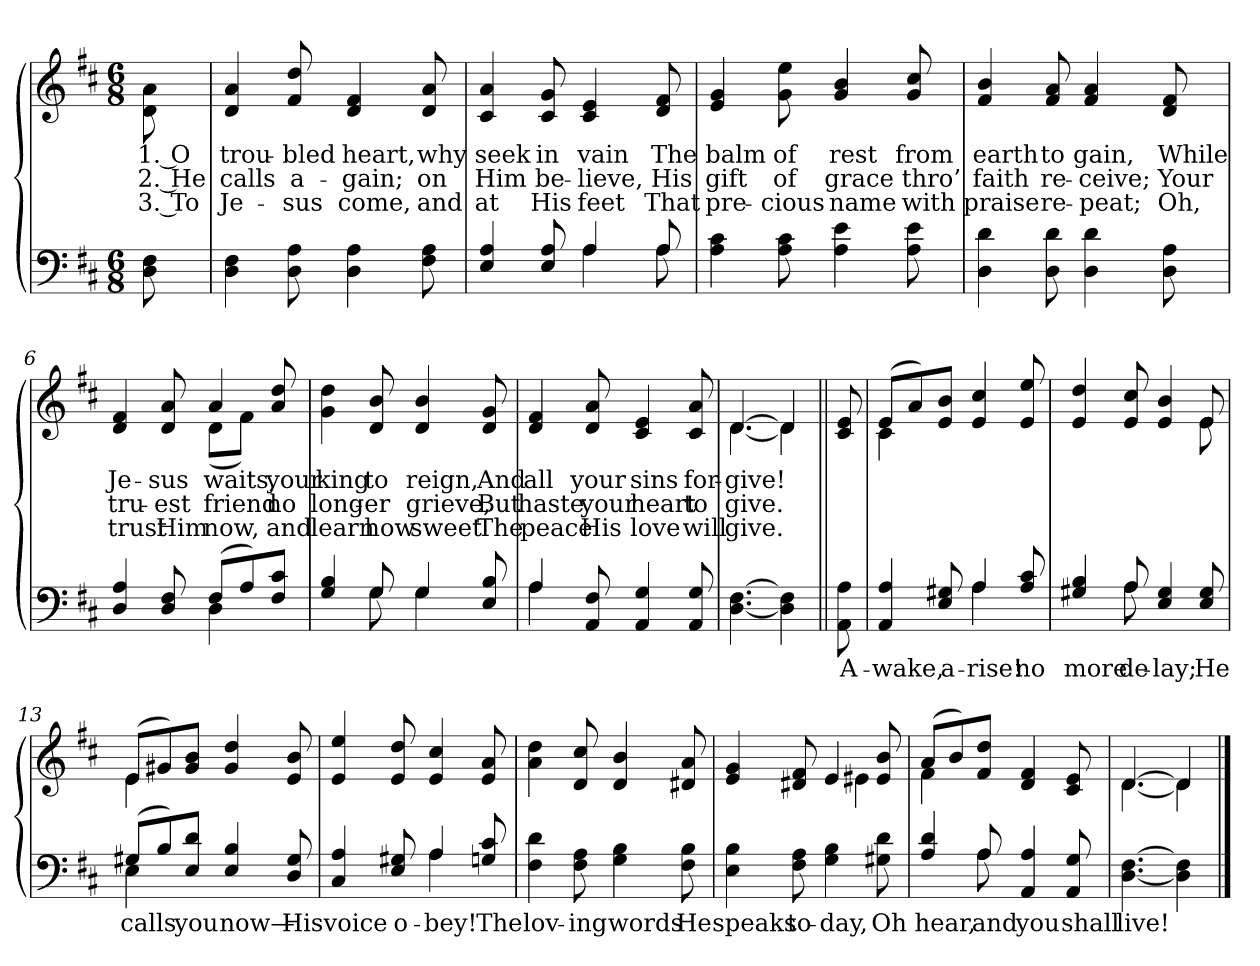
**kern	**text	**kern	**text	**text	**text
*part2	*part2	*part1	*part1	*part1	*part1
*staff2	*staff2	*staff1	*staff1	*staff1	*staff1
*clefF4	*	*clefG2	*	*	*
*k[f#c#]	*	*k[f#c#]	*	*	*
*D:	*	*D:	*	*	*
*M6/8	*	*M6/8	*	*	*
*MM110	*	*MM110	*	*	*
=1	=1	=1	=1	=1	=1
!	!LO:LY:b	!	!LO:LY:b	!LO:LY:b	!LO:LY:b
8D\ 8F#\	.	8d\ 8a\	1. O	2. He	3. To
=2	=2	=2	=2	=2	=2
!	!LO:LY:b	!	!LO:LY:b	!LO:LY:b	!LO:LY:b
4D\ 4F#\	.	4d/ 4a/	trou-	calls	Je-
!	!LO:LY:b	!	!LO:LY:b	!LO:LY:b	!LO:LY:b
8D\ 8A\	.	8f#/ 8dd/	-bled	a-	-sus
!	!LO:LY:b	!	!LO:LY:b	!LO:LY:b	!LO:LY:b
4D\ 4A\	.	4d/ 4f#/	heart,	-gain;	come,
!	!LO:LY:b	!	!LO:LY:b	!LO:LY:b	!LO:LY:b
8F#\ 8A\	.	8d/ 8a/	why	on	and
=3	=3	=3	=3	=3	=3
!	!LO:LY:b	!	!LO:LY:b	!LO:LY:b	!LO:LY:b
*^	*	*	*	*	*
4E/ 4A/	4.ryy	.	4c#/ 4a/	seek	Him	at
!	!	!LO:LY:b	!	!LO:LY:b	!LO:LY:b	!LO:LY:b
8E/ 8A/	.	.	8c#/ 8g/	in	be-	His
!	!	!LO:LY:b	!	!LO:LY:b	!LO:LY:b	!LO:LY:b
4A/	4A\	.	4c#/ 4e/	vain	-lieve,	feet
!	!	!LO:LY:b	!	!LO:LY:b	!LO:LY:b	!LO:LY:b
8A/	8A\	.	8d/ 8f#/	The	His	That
=4	=4	=4	=4	=4	=4	=4
!	!	!LO:LY:b	!	!LO:LY:b	!LO:LY:b	!LO:LY:b
*v	*v	*	*	*	*	*
4A\ 4c#\	.	4e/ 4g/	balm	gift	pre-
!	!LO:LY:b	!	!LO:LY:b	!LO:LY:b	!LO:LY:b
8A\ 8c#\	.	8g\ 8ee\	of	of	-cious
!	!LO:LY:b	!	!LO:LY:b	!LO:LY:b	!LO:LY:b
4A\ 4e\	.	4g/ 4b/	rest	grace	name
!	!LO:LY:b	!	!LO:LY:b	!LO:LY:b	!LO:LY:b
8A\ 8e\	.	8g/ 8cc#/	from	thro’	with
=5	=5	=5	=5	=5	=5
!	!LO:LY:b	!	!LO:LY:b	!LO:LY:b	!LO:LY:b
4D\ 4d\	.	4f#/ 4b/	earth	faith	praise
!	!LO:LY:b	!	!LO:LY:b	!LO:LY:b	!LO:LY:b
8D\ 8d\	.	8f#/ 8a/	to	re-	re-
!	!LO:LY:b	!	!LO:LY:b	!LO:LY:b	!LO:LY:b
4D\ 4d\	.	4f#/ 4a/	gain,	-ceive;	-peat;
!	!LO:LY:b	!	!LO:LY:b	!LO:LY:b	!LO:LY:b
8D\ 8A\	.	8d/ 8f#/	While	Your	Oh,
!!LO:LB:g=z
=6	=6	=6	=6	=6	=6
!	!LO:LY:b	!	!LO:LY:b	!LO:LY:b	!LO:LY:b
*^	*	*^	*	*	*
4D/ 4A/	4.ryy	.	4d/ 4f#/	4.ryy	Je-	tru-	trust
!	!	!LO:LY:b	!	!	!LO:LY:b	!LO:LY:b	!LO:LY:b
8D/ 8F#/	.	.	8d/ 8a/	.	-sus	-est	Him
!	!	!LO:LY:b	!	!	!LO:LY:b	!LO:LY:b	!LO:LY:b
(>8F#/L	4D\	.	4a/	(<8d\L	waits,	friend	now,
8A/)	.	.	.	8f#\J)	.	.	.
!	!	!LO:LY:b	!	!	!LO:LY:b	!LO:LY:b	!LO:LY:b
8F#/ 8c#/J	8ryy	.	8a/ 8dd/	8ryy	your	no	and
=7	=7	=7	=7	=7	=7	=7	=7
!	!	!LO:LY:b	!	!	!LO:LY:b	!LO:LY:b	!LO:LY:b
*	*	*	*v	*v	*	*	*
4G/ 4B/	4ryy	.	4g\ 4dd\	king	long-	learn
!	!	!LO:LY:b	!	!LO:LY:b	!LO:LY:b	!LO:LY:b
8G/	8G\	.	8d/ 8b/	to	-er	how
!	!	!LO:LY:b	!	!LO:LY:b	!LO:LY:b	!LO:LY:b
4G/	4G\	.	4d/ 4b/	reign,	grieve,	sweet
!	!	!LO:LY:b	!	!LO:LY:b	!LO:LY:b	!LO:LY:b
8E/ 8B/	8ryy	.	8d/ 8g/	And	But	The
=8	=8	=8	=8	=8	=8	=8
!	!	!LO:LY:b	!	!LO:LY:b	!LO:LY:b	!LO:LY:b
4A/	4A\	.	4d/ 4f#/	all	haste	peace
!	!	!LO:LY:b	!	!LO:LY:b	!LO:LY:b	!LO:LY:b
8AA/ 8F#/	2ryy	.	8d/ 8a/	your	your	His
!	!	!LO:LY:b	!	!LO:LY:b	!LO:LY:b	!LO:LY:b
4AA/ 4G/	.	.	4c#/ 4e/	sins	heart	love
!	!	!LO:LY:b	!	!LO:LY:b	!LO:LY:b	!LO:LY:b
8AA/ 8G/	.	.	8c#/ 8a/	for-	to	will
*v	*v	*	*	*	*	*
=9	=9	=9	=9	=9	=9
!	!LO:LY:b	!	!LO:LY:b	!LO:LY:b	!LO:LY:b
*	*	*^	*	*	*
[4.D\ [4.F#\	.	[4.d/	[4.d\	-give!	give.	give.
4D\] 4F#\]	.	4d/]	4d\]	.	.	.
=10||	=10||	=10||	=10||	=10||	=10||	=10||
!	!	!LO:TX:a:t=Refrain	!	!	!	!
!	!LO:LY:b	!	!	!	!	!
*	*	*v	*v	*	*	*
8AA\ 8A\	A-	8c#/ 8e/	.	.	.
=11	=11	=11	=11	=11	=11
!	!LO:LY:b	!	!	!	!
*^	*	*^	*	*	*
4AA/ 4A/	4.ryy	-wake,	(>8e/L	4c#\	.	.	.
.	.	.	8a/)	.	.	.	.
!	!	!LO:LY:b	!	!	!	!	!
8E/ 8G#X/	.	a-	8e/ 8b/J	2ryy	.	.	.
!	!	!LO:LY:b	!	!	!	!	!
4A/	4A\	-rise!	4e/ 4cc#/	.	.	.	.
!	!	!LO:LY:b	!	!	!	!	!
8A/ 8c#/	8ryy	no	8e/ 8ee/	.	.	.	.
!!LO:LB:g=z	!!
=12	=12	=12	=12	=12	=12	=12	=12
!	!	!LO:LY:b	!	!	!	!	!
4G#X/ 4B/	4ryy	more	4e/ 4dd/	8ryy	.	.	.
!	!	!LO:LY:b	!	!	!	!	!
*	*	*	*v	*v	*	*	*
8A/	8A\	de-	8e/ 8cc#/	.	.	.
!	!	!LO:LY:b	!	!	!	!
4E/ 4G#/	4.ryy	-lay;	4e/ 4b/	.	.	.
!	!	!LO:LY:b	!	!	!	!
*	*	*	*^	*	*	*
8E/ 8G#/	.	He	8e/	8e\	.	.	.
=13	=13	=13	=13	=13	=13	=13	=13
!	!	!LO:LY:b	!	!	!	!	!
(>8G#X/L	4E\	calls	(>8e/L	4e\	.	.	.
8B/)	.	.	8g#X/)	.	.	.	.
!	!	!LO:LY:b	!	!	!	!	!
8E/ 8d/J	2ryy	you	8g#/ 8b/J	2ryy	.	.	.
!	!	!LO:LY:b	!	!	!	!	!
4E/ 4B/	.	now—	4g#/ 4dd/	.	.	.	.
!	!	!LO:LY:b	!	!	!	!	!
8D/ 8G#/	.	His	8e/ 8b/	.	.	.	.
*	*	*	*v	*v	*	*	*
=14	=14	=14	=14	=14	=14	=14
!	!	!LO:LY:b	!	!	!	!
4C#/ 4A/	4.ryy	voice	4e/ 4ee/	.	.	.
!	!	!LO:LY:b	!	!	!	!
8E/ 8G#X/	.	o-	8e/ 8dd/	.	.	.
!	!	!LO:LY:b	!	!	!	!
4A/	4A\	-bey!	4e/ 4cc#/	.	.	.
!	!	!LO:LY:b	!	!	!	!
8Gn/ 8c#/	8ryy	The	8e/ 8a/	.	.	.
=15	=15	=15	=15	=15	=15	=15
!	!	!LO:LY:b	!	!	!	!
*v	*v	*	*	*	*	*
4F#\ 4d\	lov-	4a\ 4dd\	.	.	.
!	!LO:LY:b	!	!	!	!
8F#\ 8A\	-ing	8d/ 8cc#/	.	.	.
!	!LO:LY:b	!	!	!	!
4G\ 4B\	words	4d/ 4b/	.	.	.
!	!LO:LY:b	!	!	!	!
8F#\ 8B\	He	8d#X/ 8a/	.	.	.
=16	=16	=16	=16	=16	=16
!	!LO:LY:b	!	!	!	!
*	*	*^	*	*	*
4E\ 4B\	speaks	4e/ 4g/	4.ryy	.	.	.
!	!LO:LY:b	!	!	!	!	!
8F#\ 8A\	to-	8d#X/ 8f#/	.	.	.	.
!	!LO:LY:b	!	!	!	!	!
4G\ 4B\	-day,	4e/	4e#X\	.	.	.
!	!LO:LY:b	!	!	!	!	!
8G#X\ 8d\	Oh	8e#/ 8b/	8ryy	.	.	.
!!LO:LB:g=z	!!
=17	=17	=17	=17	=17	=17	=17
!	!LO:LY:b	!	!	!	!	!
*^	*	*	*	*	*	*
4A/ 4d/	4ryy	hear,	(>8a/L	4f#\	.	.	.
.	.	.	8b/)	.	.	.	.
!	!	!LO:LY:b	!	!	!	!	!
8A/	8A\	and	8f#/ 8dd/J	2ryy	.	.	.
!	!	!LO:LY:b	!	!	!	!	!
4AA/ 4A/	4.ryy	you	4d/ 4f#/	.	.	.	.
!	!	!LO:LY:b	!	!	!	!	!
8AA/ 8G/	.	shall	8c#/ 8e/	.	.	.	.
*v	*v	*	*	*	*	*	*
=18	=18	=18	=18	=18	=18	=18
!	!LO:LY:b	!	!	!	!	!
[4.D\ [4.F#\	live!	[4.d/	[4.d\	.	.	.
4D\] 4F#\]	.	4d/]	4d\]	.	.	.
*	*	*v	*v	*	*	*
==	==	==	==	==	==
*-	*-	*-	*-	*-	*-
